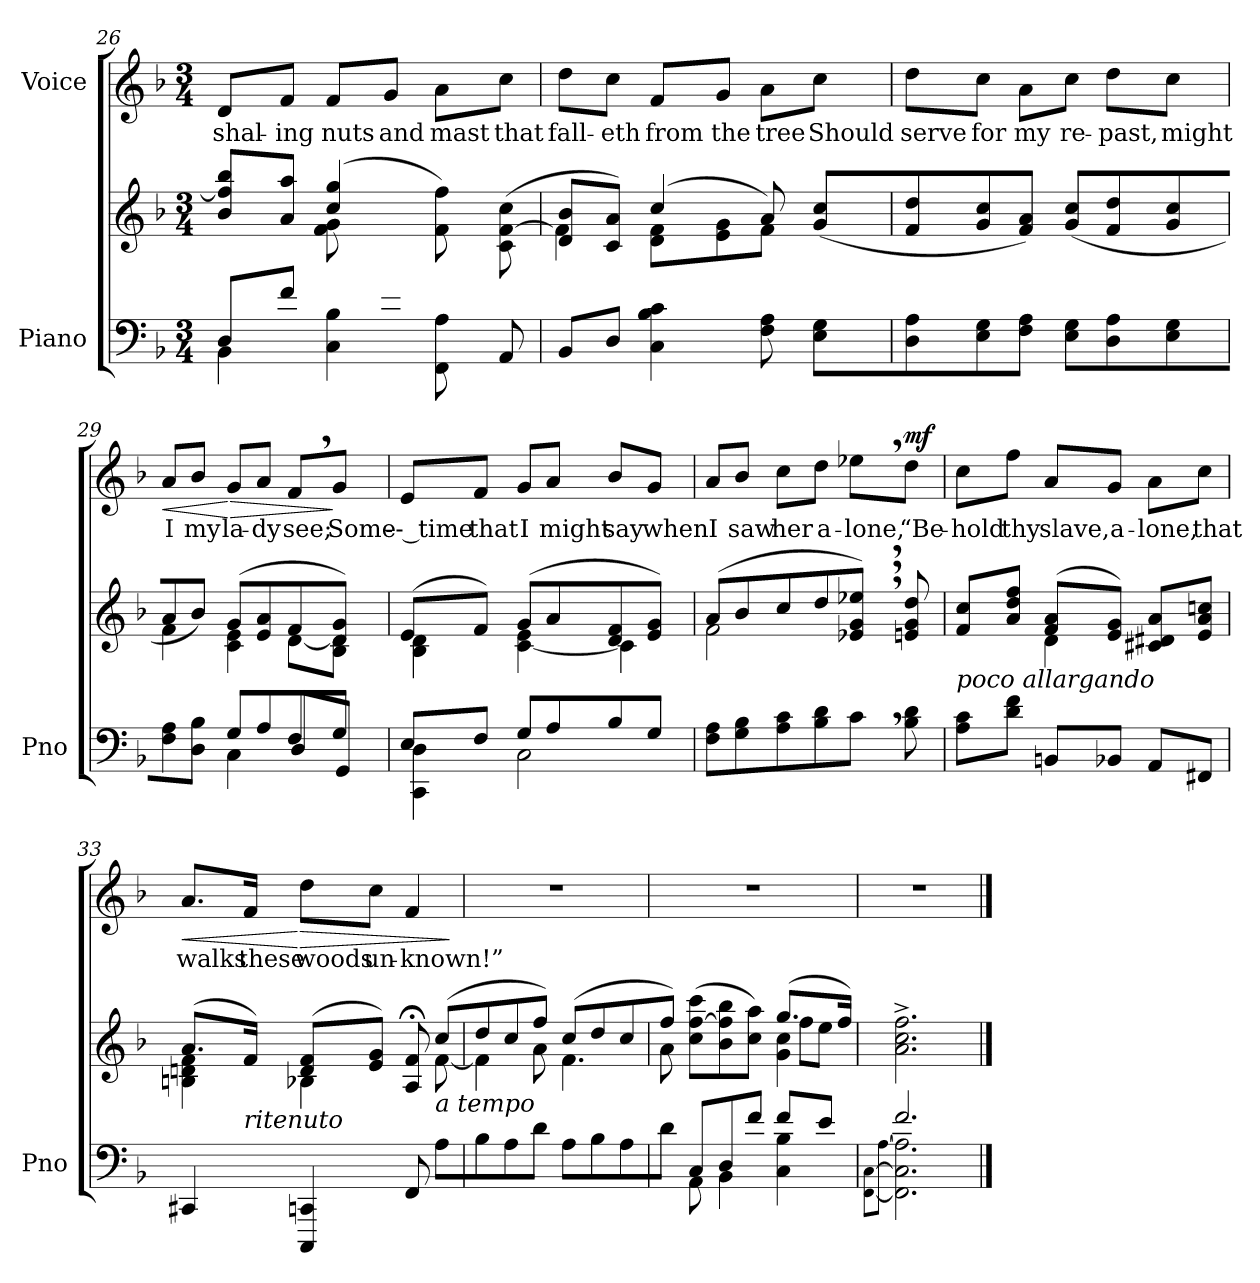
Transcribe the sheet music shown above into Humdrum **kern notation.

**kern	**kern	**kern	**text	**dynam
*part2	*part2	*part1	*part1	*part1
*staff3	*staff2	*staff1	*staff1	*staff1
*I"Piano	*	*I"Voice	*	*
*I'Pno	*	*	*	*
*clefF4	*clefG2	*clefG2	*	*
*k[b-]	*k[b-]	*k[b-]	*	*
*M3/4	*M3/4	*M3/4	*	*
=26	=26	=26	=26	=26
*^	*^	*	*	*
*	*^	*	*	*	*	*
!	!	!	!	!	!	!LO:LY:b	!
4.ryy	8D/	4BB-\	8b-/ 8ff/] 8bb-/	4ryy	8d/L	shal-	.
!	!	!	!	!	!	!LO:LY:b	!
.	8f/J	.	8a/ 8aa/J	.	8f/J	-ing	.
!	!	!	!	!	!	!LO:LY:b	!
.	4C\ 4B-\	2ryy	(>4cc/ 4gg/	8f\ 8g\L	8f/L	nuts	.
!	!	!	!	!	!	!LO:LY:b	!
8e/J	.	.	.	4.ryy	8g/J	and	.
!	!	!	!	!	!	!LO:LY:b	!
4ryy	8FF\ 8A\	.	8f\ 8ff\)	.	8a\L	mast	.
!	!	!	!	!	!	!LO:LY:b	!
.	8AA/	.	(>8c\ [8f\ 8cc\	.	8cc\J	that	.
*	*v	*v	*	*	*	*	*
!!LO:LB:g=z
=27	=27	=27	=27	=27	=27	=27
!	!	!	!	!	!LO:LY:b	!
*v	*v	*	*	*	*	*
8BB-/L	8d/ 8b-/L	4f\]	8dd\L	fall-	.
!	!	!	!	!LO:LY:b	!
8D/J	8c/ 8a/J)	.	8cc\J	-eth	.
!	!	!	!	!LO:LY:b	!
4C\ 4B-\ 4c\	(>4cc/	8d\ 8f\L	8f/L	from	.
!	!	!	!	!LO:LY:b	!
.	.	8e\ 8g\	8g/J	the	.
!	!	!	!	!LO:LY:b	!
8F\ 8A\	8a/)	8f\J	8a\L	tree	.
!	!	!	!	!LO:LY:b	!
8E\ 8G\L	(>8g/ 8cc/L	8ryy	8cc\J	Should	.
=28	=28	=28	=28	=28	=28
!	!	!	!	!LO:LY:b	!
*	*v	*v	*	*	*
8D\ 8A\	8f/ 8dd/	8dd\L	serve	.
!	!	!	!LO:LY:b	!
8E\ 8G\	8g/ 8cc/	8cc\J	for	.
!	!	!	!LO:LY:b	!
8F\ 8A\J	8f/ 8a/J)	8a\L	my	.
!	!	!	!LO:LY:b	!
8E\ 8G\L	(>8g/ 8cc/L	8cc\J	re-	.
!	!	!	!LO:LY:b	!
8D\ 8A\	8f/ 8dd/	8dd\L	-past,	.
!	!	!	!LO:LY:b	!
8E\ 8G\	8g/ 8cc/	8cc\J	might	.
=29	=29	=29	=29	=29
*^	*^	*	*	*
!	!	!	!	!	!LO:LY:b	!LO:HP:b
8F\ 8A\	4ryy	8a/	4f\	8a/L	I	<
!	!	!	!	!	!LO:LY:b	!
8D\ 8B-\J	.	8b-/J)	.	8b-/J	my	.
*	*	*	*	*MM91	*	*
!	!	!	!	!	!LO:LY:b	!LO:HP:n=1:b
8G/L	4C\	(>8g/L	4c\ 4e\	8g/L	la-	[ >
!	!	!	!	!	!LO:LY:b	!
8A/	.	8e/ 8a/	.	8a/J	-dy	.
*	*	*	*	*MM86	*	*
!	!	!	!	!	!LO:LY:b	!
8F/	8D/L	8f/	[8d\L	8f,/L	see;	.
*	*	*	*	*MM92	*	*
!	!	!	!	!	!LO:LY:b	!
8G/J	8GG/J	8d/ 8g/J)	8B-\ 8d\]J	8g/J	Some-	]
!!LO:LB:g=z
=30	=30	=30	=30	=30	=30	=30
!	!	!	!	!	!LO:LY:b	!
8E:/L	4CC\ 4D\	(>8e/L	4B-\ 4d\	8e/L	-- time	.
!	!	!	!	!	!LO:LY:b	!
8F/J	.	8f/J)	.	8f/J	that	.
!	!	!	!	!	!LO:LY:b	!
8G/L	2C\	(>8g/L	[4c\ 4e\	8g/L	I	.
!	!	!	!	!	!LO:LY:b	!
8A/	.	8a/	.	8a/J	might	.
!	!	!	!	!	!LO:LY:b	!
8B-/	.	8d/ 8f/	4c\]	8b-/L	say	.
!	!	!	!	!	!LO:LY:b	!
8G/J	.	8e/ 8g/J)	.	8g/J	when	.
*v	*v	*	*	*	*	*
=31	=31	=31	=31	=31	=31
!	!	!	!	!LO:LY:b	!
8F\ 8A\L	(>8a/L	2f\	8a/L	I	.
!	!	!	!	!LO:LY:b	!
8G\ 8B-\	8b-/	.	8b-/J	saw	.
*	*	*	*MM90	*	*
!	!	!	!	!LO:LY:b	!
8A\ 8c\	8cc/	.	8cc\L	her	.
!	!	!	!	!LO:LY:b	!
8B-\ 8d\	8dd/	.	8dd\J	a-	.
*	*	*	*MM82	*	*
!	!	!	!	!LO:LY:b	!
8c,\J	8e-X/, 8g/, 8ee-X/,J)	4ryy	8ee-X,\L	-lone,	.
*	*	*	*MM84	*	*
!	!	!	!	!LO:LY:b	!LO:DY:a
8B-\ 8d\	8en/ 8g/ 8dd/	.	8dd\J	“Be-	mf
=32	=32	=32	=32	=32	=32
!	!LO:TX:b:i:t=poco  allargando	!	!	!	!
!	!	!	!	!LO:LY:b	!
8A\ 8c\L	8f/ 8cc/L	4ryy	8cc\L	-hold	.
!	!	!	!	!LO:LY:b	!
8d\ 8f\J	8a/ 8dd/ 8ff/J	.	8ff\J	thy	.
!	!	!	!	!LO:LY:b	!
8BBn/L	(>8f/ 8a/L	4d\	8a/L	slave,	.
!	!	!	!	!LO:LY:b	!
8BB-X/J	8e/ 8g/J)	.	8g/J	a-	.
!	!	!	!	!LO:LY:b	!
8AA/L	8c#X/ 8d#X/ 8a/L	4ryy	8a\L	-lone,	.
!	!	!	!	!LO:LY:b	!
8FF#X/J	8e/ 8a/ 8ccn/J	.	8cc\J	that	.
!!LO:LB:g=z
=33	=33	=33	=33	=33	=33
!	!	!	!	!LO:LY:b	!LO:HP:b
*	*	*	*^	*	*
4CC#X/	(>8.a/L	4Bn\ 4dn\ 4f\	8.a/L	2ryy	walks	<
!	!LO:TX:b:i:t=ritenuto	!	!	!	!	!
!	!	!	!	!	!LO:LY:b	!
.	16f/Jk)	.	16f/Jk	.	these	.
*	*	*	*MM80	*	*	*
!	!	!	!	!	!LO:LY:b	!LO:HP:n=1:b
4CCC/ 4CCn/	(>8d/ 8f/L	4B-X\	8dd\L	.	woods	[ >
!	!	!	!	!	!LO:LY:b	!
.	8e/ 8g/J)	.	8cc\J	.	un-	.
!	!	!	!	!	!LO:LY:b	!
8FF/	8A/;< 8f/;<	8ryy	4f/	8ryy	-known!”	.
*	*	*	*MM90	*	*	*
!	!LO:TX:b:i:t=a tempo	!	!	!	!	!
8A\L	(>8cc/L	[8f\	.	8ryy	.	.
*	*v	*v	*	*	*	*
.	.	.	.	.	]
*	*	*v	*v	*	*
=34	=34	=34	=34	=34
*	*^	*	*	*
8B-\	8dd/	4f\]	2.r	.	.
8A\	8cc/	.	.	.	.
8d\J	8ff/J)	8a\	.	.	.
8A\L	(>8cc/L	4.f\	.	.	.
8B-\	8dd/	.	.	.	.
8A\	8cc/	.	.	.	.
=35	=35	=35	=35	=35	=35
*^	*	*^	*^	*	*
8d\J	8ryy	8ff/J)	8a\	2ryy	2.r	2ryy	.	.
8C/L	8AA\	(>8cc\ [8ff\ 8ccc\L	4.ryy	.	.	.	.	.
8D/	4BB-\	8b-\ 8ff\] 8bb-\	.	.	.	.	.	.
8f/J	.	8cc\ 8aa\J)	.	.	.	.	.	.
*	*	*	*	*	*MM84	*	*	*
8f/L	4C\ 4B-\	(>8.gg/L	8ff\L	4g\ 4cc\	.	4ryy	.	.
8e/J	.	.	8ee\J	.	.	.	.	.
.	.	16ff/Jk)	.	.	.	.	.	.
*	*	*v	*v	*v	*	*	*	*
*	*	*	*v	*v	*	*
=36	=36	=36	=36	=36	=36
.	[8qFF\ [8qC\L	.	.	.	.
.	[8qA\J	.	.	.	.
2.f/	2.FF\] 2.C\] 2.A\]	2.a\^ 2.cc\^ 2.ff\^	2.r	.	.
*v	*v	*	*	*	*
==	==	==	==	==
*-	*-	*-	*-	*-
